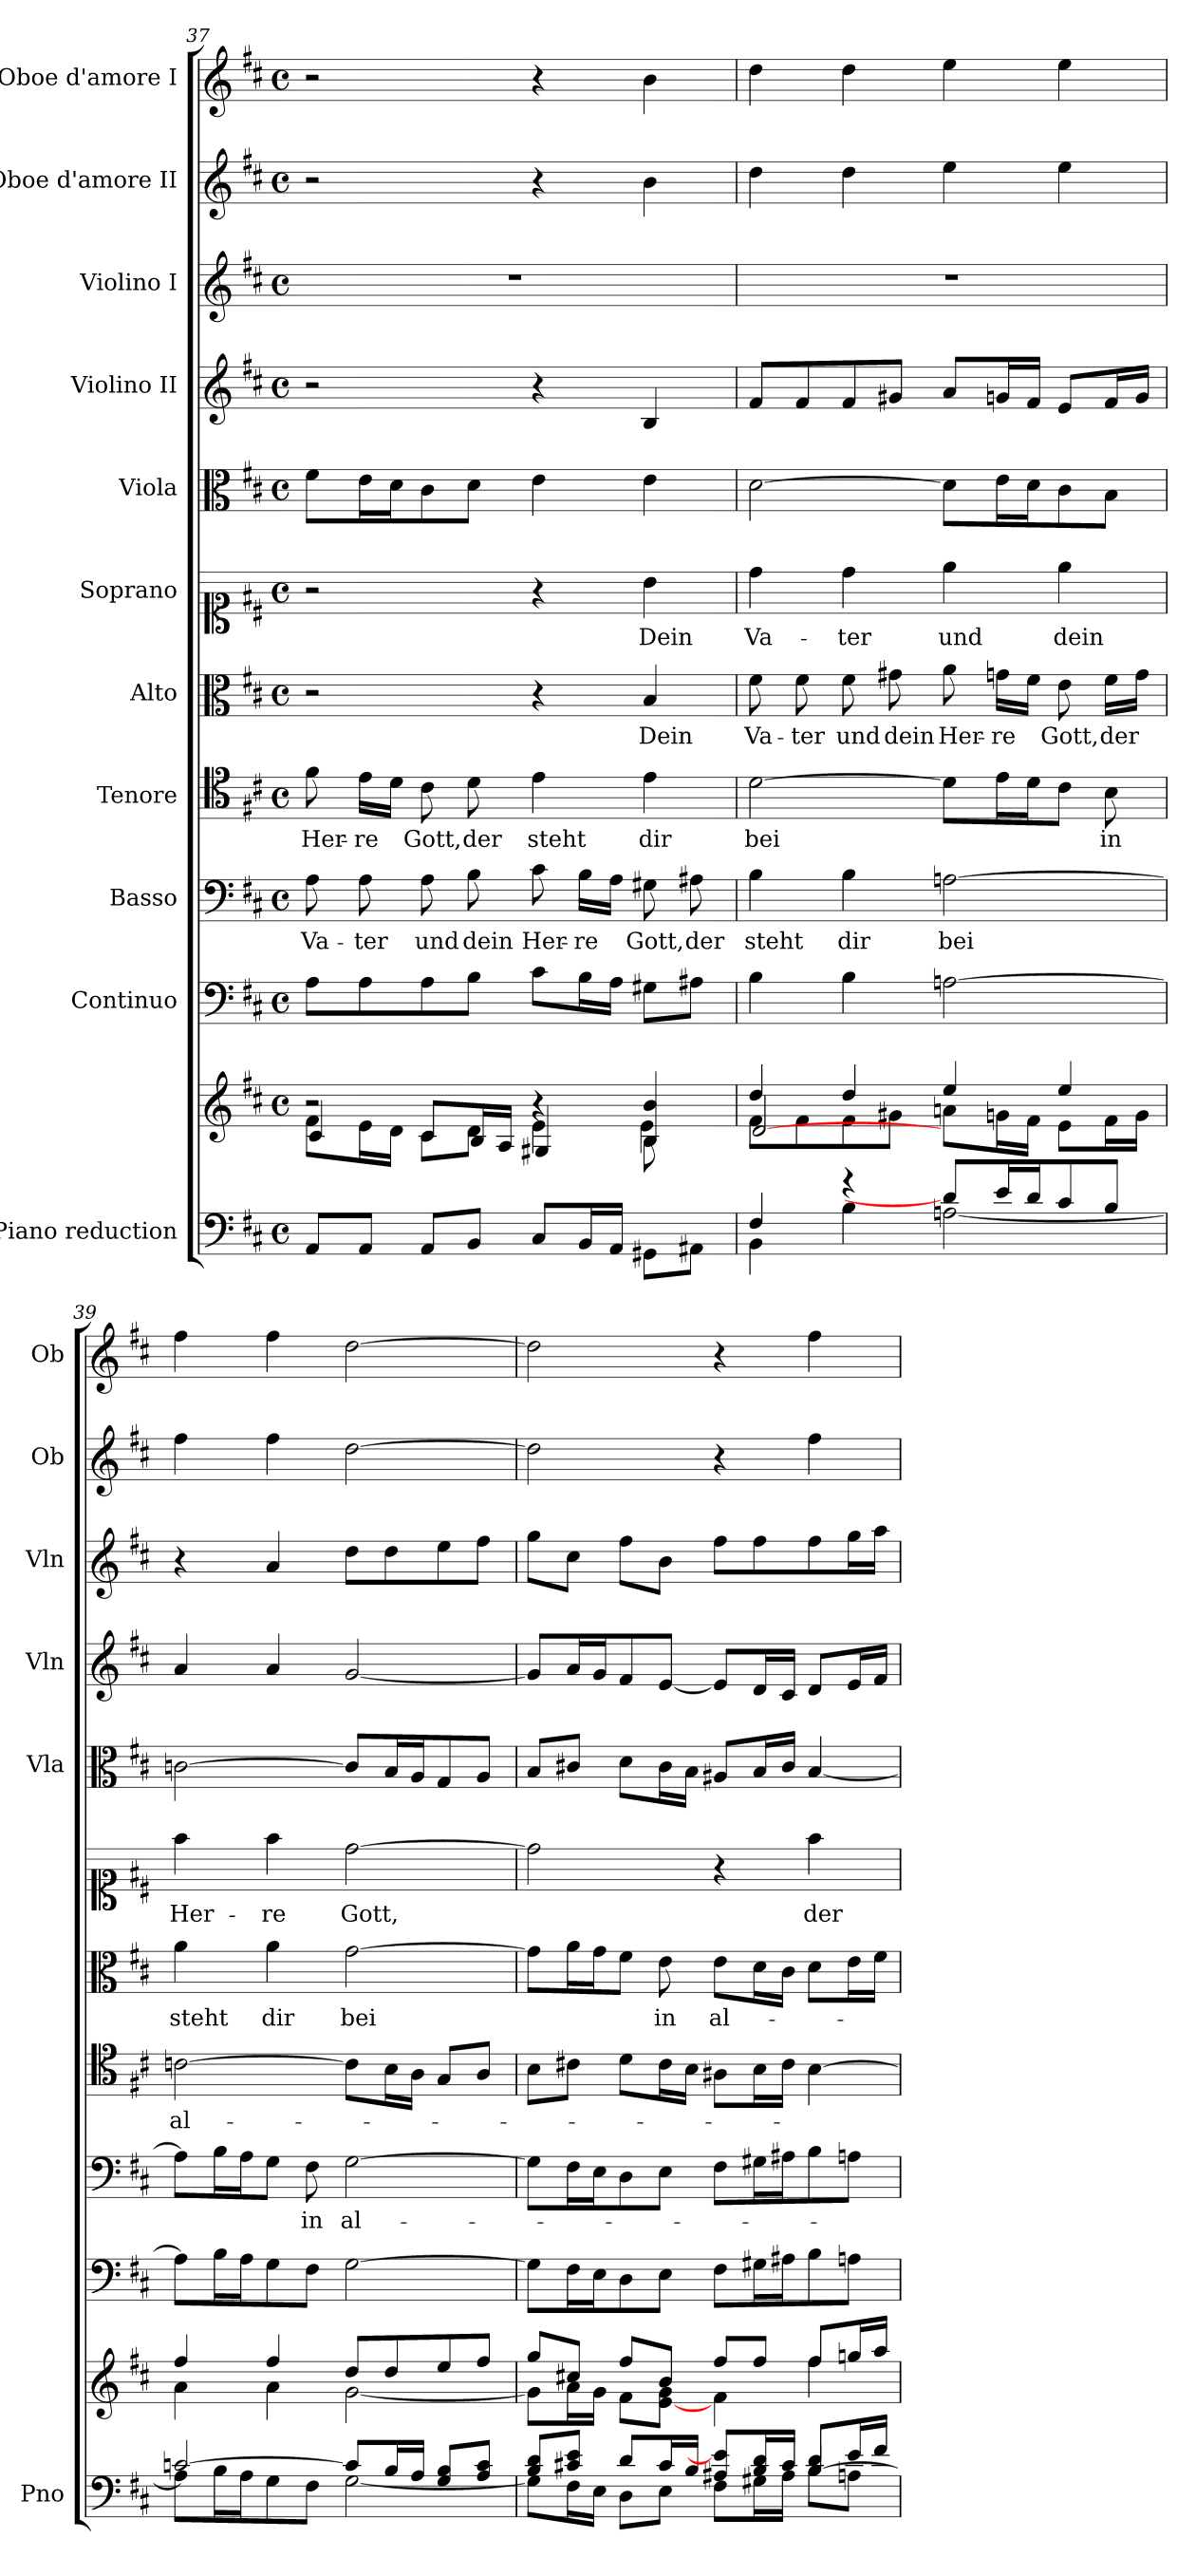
**kern	**kern	**kern	**kern	**text	**kern	**text	**kern	**text	**kern	**text	**kern	**kern	**kern	**kern	**kern
*part11	*part11	*part10	*part9	*part9	*part8	*part8	*part7	*part7	*part6	*part6	*part5	*part4	*part3	*part2	*part1
*staff12	*staff11	*staff10	*staff9	*staff9	*staff8	*staff8	*staff7	*staff7	*staff6	*staff6	*staff5	*staff4	*staff3	*staff2	*staff1
*I"Piano reduction	*	*I"Continuo	*I"Basso	*	*I"Tenore	*	*I"Alto	*	*I"Soprano	*	*I"Viola	*I"Violino II	*I"Violino I	*I"Oboe d'amore II	*I"Oboe d'amore I
*I'Pno	*	*	*	*	*	*	*	*	*	*	*I'Vla	*I'Vln	*I'Vln	*I'Ob	*I'Ob
!!LO:PB:g=z
*clefF4	*clefG2	*clefF4	*clefF4	*	*clefC4	*	*clefC3	*	*clefC1	*	*clefC3	*clefG2	*clefG2	*clefG2	*clefG2
*k[f#c#]	*k[f#c#]	*k[f#c#]	*k[f#c#]	*	*k[f#c#]	*	*k[f#c#]	*	*k[f#c#]	*	*k[f#c#]	*k[f#c#]	*k[f#c#]	*k[f#c#]	*k[f#c#]
*M4/4	*M4/4	*M4/4	*M4/4	*	*M4/4	*	*M4/4	*	*M4/4	*	*M4/4	*M4/4	*M4/4	*M4/4	*M4/4
*met(c)	*met(c)	*met(c)	*met(c)	*	*met(c)	*	*met(c)	*	*met(c)	*	*met(c)	*met(c)	*met(c)	*met(c)	*met(c)
=37	=37	=37	=37	=37	=37	=37	=37	=37	=37	=37	=37	=37	=37	=37	=37
*^	*^	*	*	*	*	*	*	*	*	*	*	*	*	*	*
*	*	*	*^	*	*	*	*	*	*	*	*	*	*	*	*	*	*
!	!	!	!	!	!	!	!LO:LY:b	!	!LO:LY:b	!	!	!	!	!	!	!	!	!
2..ryy	8AA/L	2r	8f#\L	4c#/	8A\L	8A\	Va-	8f#\	Her-	2r	.	2r	.	8f#\L	2r	1r	2r	2r
!	!	!	!	!	!	!	!LO:LY:b	!	!LO:LY:b	!	!	!	!	!	!	!	!	!
.	8AA/J	.	16e\L	.	8A\	8A\	-ter	16e\LL	-re	.	.	.	.	16e\L	.	.	.	.
.	.	.	16d\JJ	.	.	.	.	16d\JJ	.	.	.	.	.	16d\J	.	.	.	.
!	!	!	!	!	!	!	!LO:LY:b	!	!LO:LY:b	!	!	!	!	!	!	!	!	!
.	8AA/L	.	8c#\L	8c#/L	8A\	8A\	und	8c#\	Gott,	.	.	.	.	8c#\	.	.	.	.
!	!	!	!	!	!	!	!LO:LY:b	!	!LO:LY:b	!	!	!	!	!	!	!	!	!
.	8BB/J	.	8d\J	16B/L	8B\J	8B\	dein	8d\	der	.	.	.	.	8d\J	.	.	.	.
.	.	.	.	16A/JJ	.	.	.	.	.	.	.	.	.	.	.	.	.	.
!	!	!	!	!	!	!	!LO:LY:b	!	!LO:LY:b	!	!	!	!	!	!	!	!	!
.	8C#/L	4r	4e\	4G#X/	8c#\L	8c#\	Her-	4e\	steht	4r	.	4r	.	4e\	4r	.	4r	4r
!	!	!	!	!	!	!	!LO:LY:b	!	!	!	!	!	!	!	!	!	!	!
.	16BB/L	.	.	.	16B\L	16B\LL	-re	.	.	.	.	.	.	.	.	.	.	.
.	16AA/JJ	.	.	.	16A\JJ	16A\JJ	.	.	.	.	.	.	.	.	.	.	.	.
!	!	!	!	!	!	!	!LO:LY:b	!	!LO:LY:b	!	!LO:LY:b	!	!LO:LY:b	!	!	!	!	!
.	8GG#X\L	4B/ 4b/	4e\	8B\L	8G#X\L	8G#X\	Gott,	4e\	dir	4B/	Dein	4b\	Dein	4e\	4B/	.	4b\	4b\
!	!	!	!	!	!	!	!LO:LY:b	!	!	!	!	!	!	!	!	!	!	!
8F#/J	8AA#X\J	.	.	8ryy	8A#X\J	8A#X\	der	.	.	.	.	.	.	.	.	.	.	.
=38	=38	=38	=38	=38	=38	=38	=38	=38	=38	=38	=38	=38	=38	=38	=38	=38	=38	=38
!	!	!	!	!	!	!	!LO:LY:b	!	!LO:LY:b	!	!LO:LY:b	!	!LO:LY:b	!	!	!	!	!
4F#/	4BB\	4dd/	8f#\L	[2d/	4B\	4B\	steht	[2d\	bei	8f#\	Va-	4dd\	Va-	[2d\	8f#/L	1r	4dd\	4dd\
!	!	!	!	!	!	!	!	!	!	!	!LO:LY:b	!	!	!	!	!	!	!
.	.	.	8f#\	.	.	.	.	.	.	8f#\	-ter	.	.	.	8f#/	.	.	.
!	!	!	!	!	!	!	!LO:LY:b	!	!	!	!LO:LY:b	!	!LO:LY:b	!	!	!	!	!
4r	4B\	4dd/	8f#\	.	4B\	4B\	dir	.	.	8f#\	und	4dd\	-ter	.	8f#/	.	4dd\	4dd\
!	!	!	!	!	!	!	!	!	!	!	!LO:LY:b	!	!	!	!	!	!	!
.	.	.	8g#X\J	.	.	.	.	.	.	8g#X\	dein	.	.	.	8g#X/J	.	.	.
!	!	!	!	!	!	!	!LO:LY:b	!	!	!	!LO:LY:b	!	!LO:LY:b	!	!	!	!	!
8d/L]	[2An\	4ee/	8an\L	2ryy	[2An\	[2An\	bei	8d\L]	.	8a\	Her-	4ee\	und	8d\L]	8a/L	.	4ee\	4ee\
!	!	!	!	!	!	!	!	!	!	!	!LO:LY:b	!	!	!	!	!	!	!
16e/L	.	.	16gn\L	.	.	.	.	16e\L	.	16gn\LL	-re	.	.	16e\L	16gn/L	.	.	.
16d/J	.	.	16f#\JJ	.	.	.	.	16d\J	.	16f#\JJ	.	.	.	16d\J	16f#/JJ	.	.	.
!	!	!	!	!	!	!	!	!	!	!	!LO:LY:b	!	!LO:LY:b	!	!	!	!	!
8c#/	.	4ee/	8e\L	.	.	.	.	8c#\J	.	8e\	Gott,	4ee\	dein	8c#\	8e/L	.	4ee\	4ee\
!	!	!	!	!	!	!	!	!	!LO:LY:b	!	!LO:LY:b	!	!	!	!	!	!	!
8B/J	.	.	16f#\L	.	.	.	.	8B\	in	16f#\LL	der	.	.	8B\J	16f#/L	.	.	.
.	.	.	16g\JJ	.	.	.	.	.	.	16g\JJ	.	.	.	.	16g/JJ	.	.	.
*	*	*	*v	*v	*	*	*	*	*	*	*	*	*	*	*	*	*	*
=39	=39	=39	=39	=39	=39	=39	=39	=39	=39	=39	=39	=39	=39	=39	=39	=39	=39
!	!	!	!	!	!	!	!	!LO:LY:b	!	!LO:LY:b	!	!LO:LY:b	!	!	!	!	!
[2cn/	8A\L]	4ff#/	4a\	8A\L]	8A\L]	.	[2cn\	al-	4a\	steht	4ff#\	Her-	[2cn\	4a/	4r	4ff#\	4ff#\
.	16B\L	.	.	16B\L	16B\L	.	.	.	.	.	.	.	.	.	.	.	.
.	16A\J	.	.	16A\J	16A\J	.	.	.	.	.	.	.	.	.	.	.	.
!	!	!	!	!	!	!	!	!	!	!LO:LY:b	!	!LO:LY:b	!	!	!	!	!
.	8G\	4ff#/	4a\	8G\	8G\J	.	.	.	4a\	dir	4ff#\	-re	.	4a/	4a/	4ff#\	4ff#\
!	!	!	!	!	!	!LO:LY:b	!	!	!	!	!	!	!	!	!	!	!
.	8F#\J	.	.	8F#\J	8F#\	in	.	.	.	.	.	.	.	.	.	.	.
!	!	!	!	!	!	!LO:LY:b	!	!	!	!LO:LY:b	!	!LO:LY:b	!	!	!	!	!
8c/L]	[2G\	8dd/L	[2g\	[2G\	[2G\	al-	8c\L]	.	[2g\	bei	[2dd\	Gott,	8c/L]	[2g/	8dd\L	[2dd\	[2dd\
16B/L	.	8dd/	.	.	.	.	16B\L	.	.	.	.	.	16B/L	.	8dd\	.	.
16A/JJ	.	.	.	.	.	.	16A\JJ	.	.	.	.	.	16A/J	.	.	.	.
8G/ 8B/L	.	8ee/	.	.	.	.	8G/L	.	.	.	.	.	8G/	.	8ee\	.	.
8A/ 8c/J	.	8ff#/J	.	.	.	.	8A/J	.	.	.	.	.	8A/J	.	8ff#\J	.	.
=40	=40	=40	=40	=40	=40	=40	=40	=40	=40	=40	=40	=40	=40	=40	=40	=40	=40
*	*^	*	*	*	*	*	*	*	*	*	*	*	*	*	*	*	*
8B/ 8d/L	8G\L]	2.ryy	8gg/L	8g\L]	8G\L]	8G\L]	.	8B\L	.	8g\L]	.	2dd\]	.	8B/L	8g/L]	8gg\L	2dd\]	2dd\]
8c#X/ 8e/J	16F#\L	.	8cc#X/J	16a\L	16F#\L	16F#\L	.	8c#X\J	.	16a\L	.	.	.	8c#X/J	16a/L	8cc#\J	.	.
.	16E\JJ	.	.	16g\JJ	16E\J	16E\J	.	.	.	16g\J	.	.	.	.	16g/J	.	.	.
8d/L	8D\L	.	8ff#/L	8f#\L	8D\	8D\	.	8d\L	.	8f#\J	.	.	.	8d\L	8f#/	8ff#\L	.	.
!	!	!	!	!	!	!	!	!	!	!	!LO:LY:b	!	!	!	!	!	!	!
16c#/L	8E\J	.	8b/J	[>8e\ 8g\J	8E\J	8E\J	.	16c#\L	.	8e\	in	.	.	16c#\L	[8e/J	8b\J	.	.
16B/JJ	.	.	.	.	.	.	.	16B\JJ	.	.	.	.	.	16B\JJ	.	.	.	.
!	!	!	!	!	!	!	!	!	!	!	!LO:LY:b	!	!	!	!	!	!	!
8A#X/ 8e/]L	8F#\L	.	8ff#/L	4f#\	8F#\L	8F#\L	.	8A#X\L	.	8e\L	al-	4r	.	8A#X/L	8e/L]	8ff#\L	4r	4r
16B/ 16d/L	16G#X\L	.	8ff#/J	.	16G#X\L	16G#X\L	.	16B\L	.	16d\L	.	.	.	16B/L	16d/L	8ff#\	.	.
16c#/JJ	16A#\JJ	.	.	.	16A#X\J	16A#X\J	.	16c#\JJ	.	16c#\JJ	.	.	.	16c#/JJ	16c#/JJ	.	.	.
!	!	!	!	!	!	!	!	!	!	!	!	!	!LO:LY:b	!	!	!	!	!
8d/L	8B\L	[<4B/	8ff#/L	4ff#\	8B\	8B\	.	[4B\	.	8d\L	.	4ff#\	der	[4B/	8d/L	8ff#\	4ff#\	4ff#\
16e/L	8An\J	.	16ggn/L	.	8An\J	8An\J	.	.	.	16e\L	.	.	.	.	16e/L	16gg\L	.	.
16f#/JJ	.	.	16aa/JJ	.	.	.	.	.	.	16f#\JJ	.	.	.	.	16f#/JJ	16aa\JJ	.	.
*v	*v	*v	*	*	*	*	*	*	*	*	*	*	*	*	*	*	*	*
*	*v	*v	*	*	*	*	*	*	*	*	*	*	*	*	*	*
=	=	=	=	=	=	=	=	=	=	=	=	=	=	=	=
*-	*-	*-	*-	*-	*-	*-	*-	*-	*-	*-	*-	*-	*-	*-	*-
